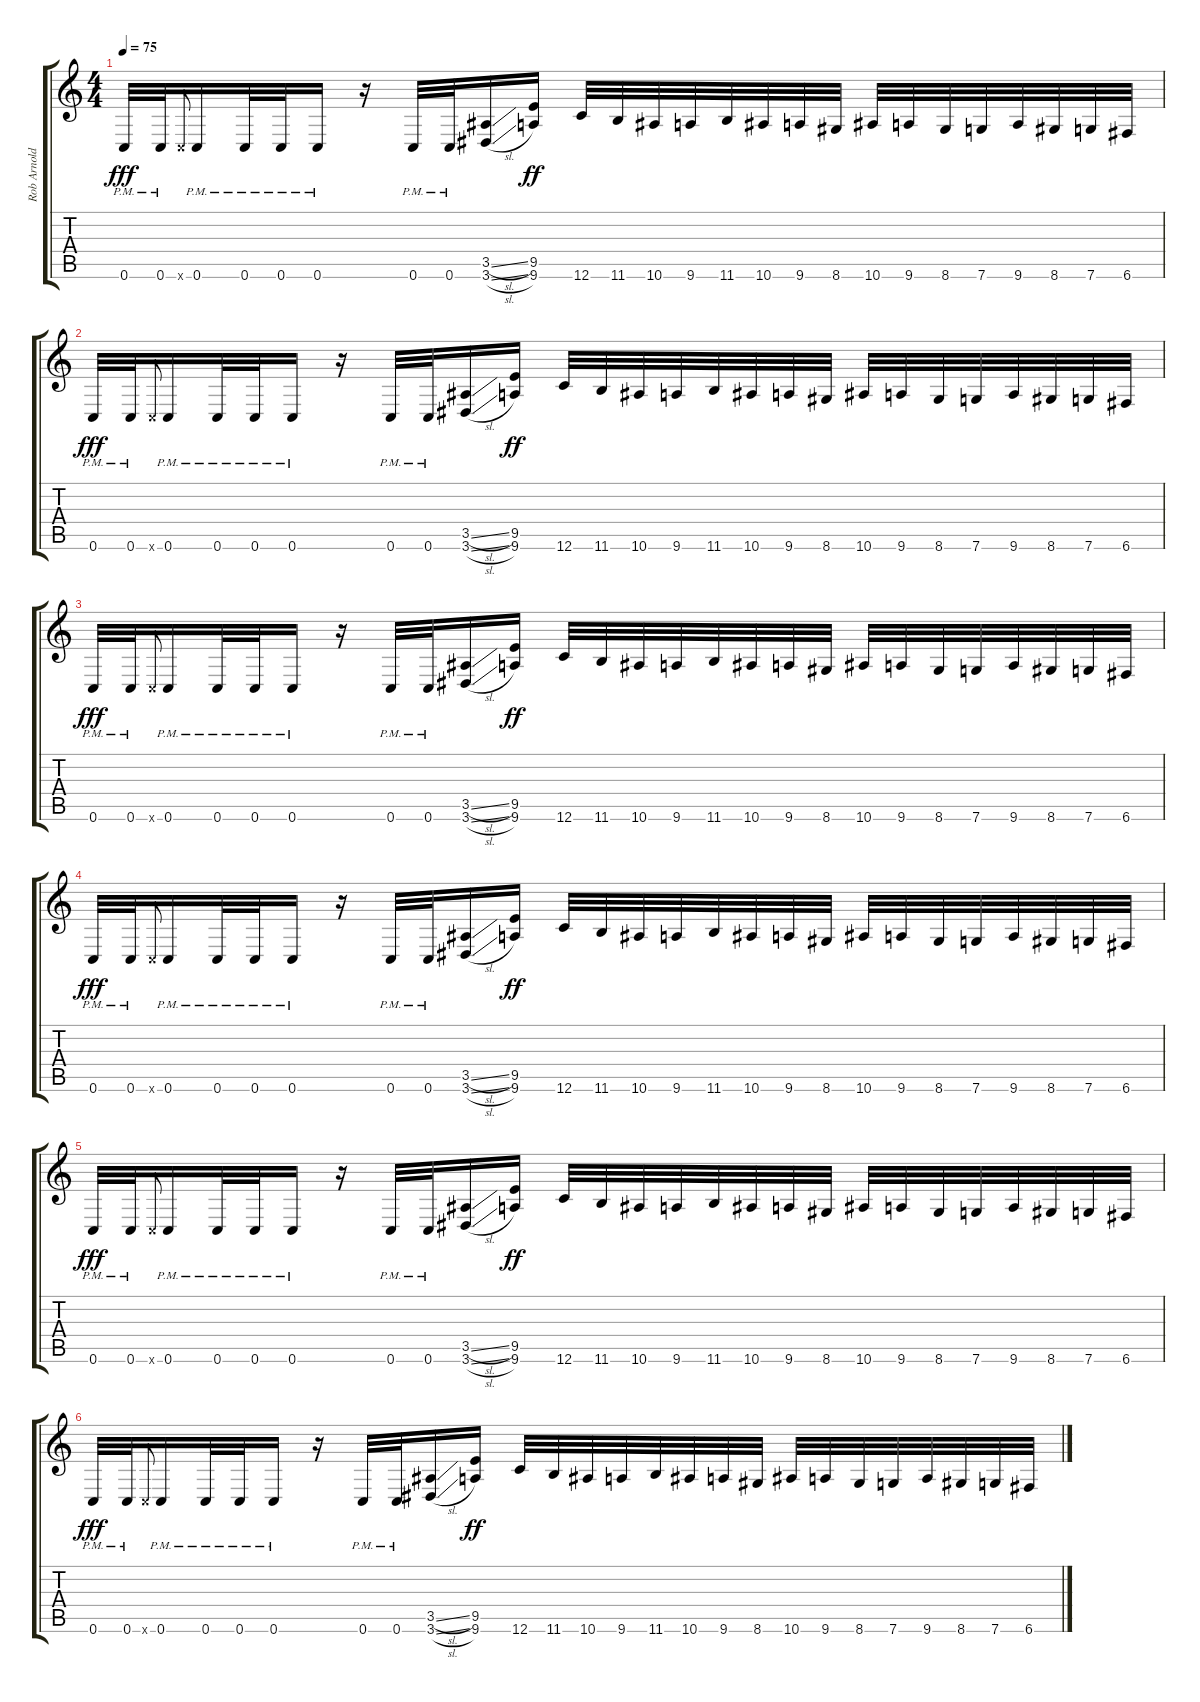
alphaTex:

\track ("Rob Arnold" "Rob Arnold") {instrument distortionguitar}
\staff {score tabs}
\tuning (D4 A3 F3 C3 G2 C2) {hide}
\ts (4 4)
\tempo 75
\clef g2
\ks c
0.6{pm}.32{dy fff} 0.6{pm}.32 0.6{x}.8{gr onbeat} 0.6{pm}.16 0.6{pm}.32 0.6{pm}.32 0.6{pm}.16 r.16 0.6{pm}.32 0.6{pm}.32 (3.5{sl} 3.6{sl}).16 (9.5 9.6).16{dy ff} 12.6.32 11.6.32 10.6.32 9.6.32 11.6.32 10.6.32 9.6.32 8.6.32 10.6.32 9.6.32 8.6.32 7.6.32 9.6.32 8.6.32 7.6.32 6.6.32 |
0.6{pm}.32{dy fff} 0.6{pm}.32 0.6{x}.8{gr onbeat} 0.6{pm}.16 0.6{pm}.32 0.6{pm}.32 0.6{pm}.16 r.16 0.6{pm}.32 0.6{pm}.32 (3.5{sl} 3.6{sl}).16 (9.5 9.6).16{dy ff} 12.6.32 11.6.32 10.6.32 9.6.32 11.6.32 10.6.32 9.6.32 8.6.32 10.6.32 9.6.32 8.6.32 7.6.32 9.6.32 8.6.32 7.6.32 6.6.32 |
0.6{pm}.32{dy fff volume 0} 0.6{pm}.32 0.6{x}.8{gr onbeat} 0.6{pm}.16 0.6{pm}.32 0.6{pm}.32 0.6{pm}.16 r.16 0.6{pm}.32 0.6{pm}.32 (3.5{sl} 3.6{sl}).16 (9.5 9.6).16{dy ff} 12.6.32 11.6.32 10.6.32 9.6.32 11.6.32 10.6.32 9.6.32 8.6.32 10.6.32 9.6.32 8.6.32 7.6.32 9.6.32 8.6.32 7.6.32 6.6.32 |
0.6{pm}.32{dy fff} 0.6{pm}.32 0.6{x}.8{gr onbeat} 0.6{pm}.16 0.6{pm}.32 0.6{pm}.32 0.6{pm}.16 r.16 0.6{pm}.32 0.6{pm}.32 (3.5{sl} 3.6{sl}).16 (9.5 9.6).16{dy ff} 12.6.32 11.6.32 10.6.32 9.6.32 11.6.32 10.6.32 9.6.32 8.6.32 10.6.32 9.6.32 8.6.32 7.6.32 9.6.32 8.6.32 7.6.32 6.6.32 |
0.6{pm}.32{dy fff} 0.6{pm}.32 0.6{x}.8{gr onbeat} 0.6{pm}.16 0.6{pm}.32 0.6{pm}.32 0.6{pm}.16 r.16 0.6{pm}.32 0.6{pm}.32 (3.5{sl} 3.6{sl}).16 (9.5 9.6).16{dy ff} 12.6.32 11.6.32 10.6.32 9.6.32 11.6.32 10.6.32 9.6.32 8.6.32 10.6.32 9.6.32 8.6.32 7.6.32 9.6.32 8.6.32 7.6.32 6.6.32 |
0.6{pm}.32{dy fff} 0.6{pm}.32 0.6{x}.8{gr onbeat} 0.6{pm}.16 0.6{pm}.32 0.6{pm}.32 0.6{pm}.16 r.16 0.6{pm}.32 0.6{pm}.32 (3.5{sl} 3.6{sl}).16 (9.5 9.6).16{dy ff} 12.6.32 11.6.32 10.6.32 9.6.32 11.6.32 10.6.32 9.6.32 8.6.32 10.6.32 9.6.32 8.6.32 7.6.32 9.6.32 8.6.32 7.6.32 6.6.32
